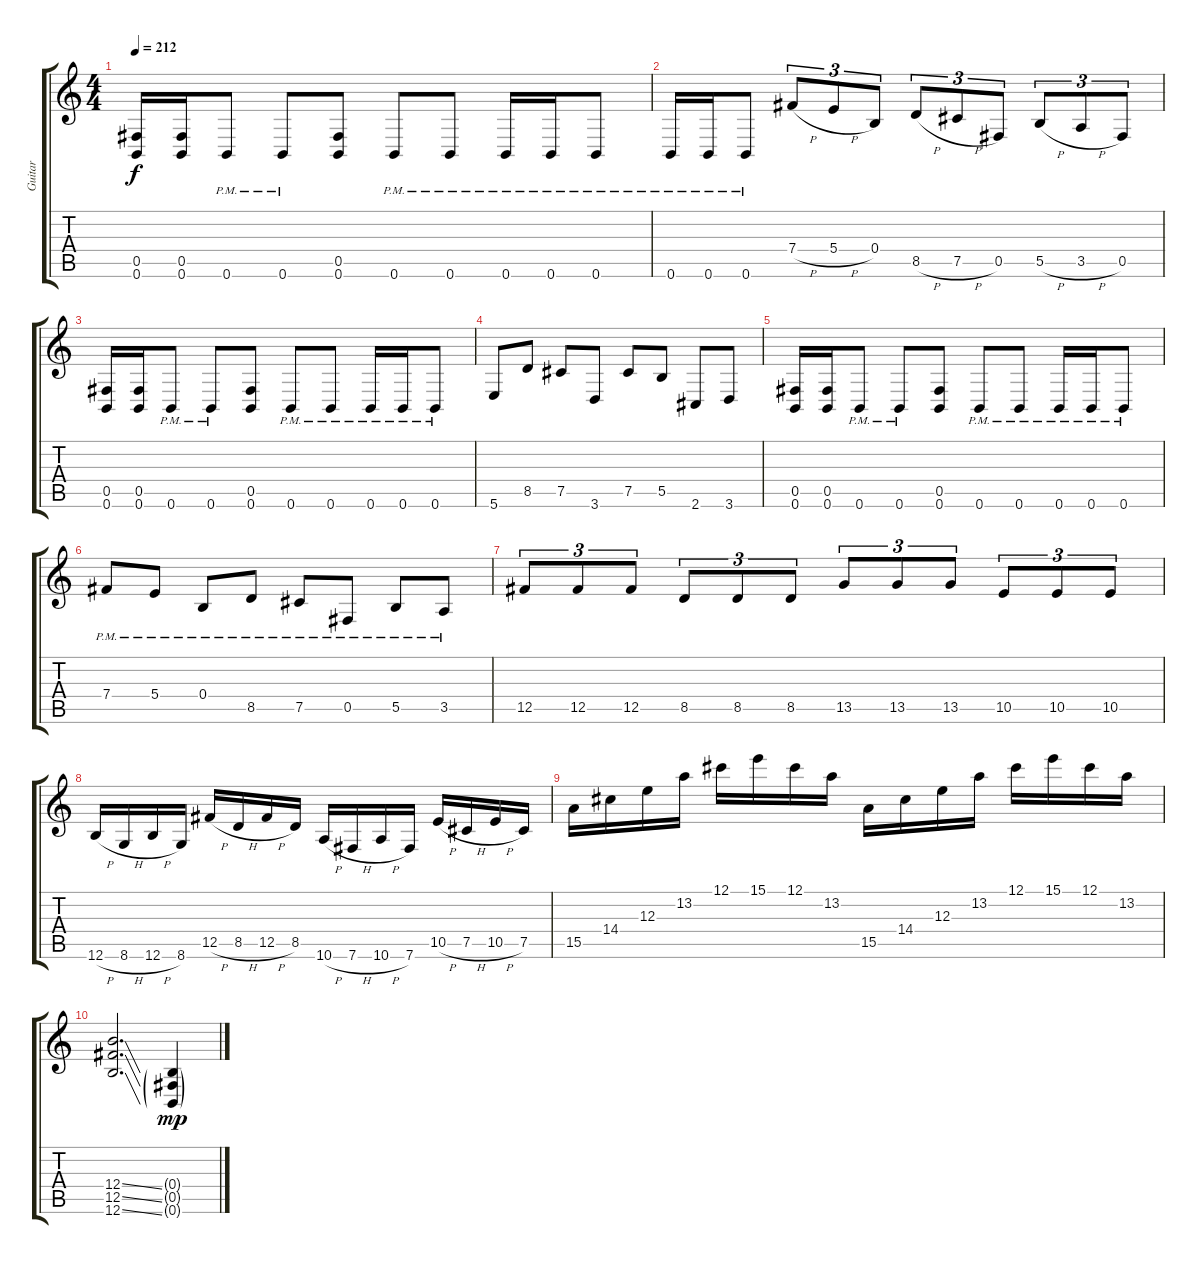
\track ("Guitar" "Guitar") {instrument distortionguitar}
\staff {score tabs}
\tuning (Db4 Ab3 E3 B2 Gb2 B1) {hide}
\ts (4 4)
\tempo 212
\clef g2
\ks c
(0.5 0.6).16{dy f} (0.5 0.6).16 0.6{pm}.8 0.6{pm}.8 (0.5 0.6).8 0.6{pm}.8 0.6{pm}.8 0.6{pm}.16 0.6{pm}.16 0.6{pm}.8 |
0.6{pm}.16 0.6{pm}.16 0.6{pm}.8 7.4{h}.8{tu (3 2)} 5.4{h}.8{tu (3 2)} 0.4.8{tu (3 2)} 8.5{h}.8{tu (3 2)} 7.5{h}.8{tu (3 2)} 0.5.8{tu (3 2)} 5.5{h}.8{tu (3 2)} 3.5{h}.8{tu (3 2)} 0.5.8{tu (3 2)} |
(0.5 0.6).16 (0.5 0.6).16 0.6{pm}.8 0.6{pm}.8 (0.5 0.6).8 0.6{pm}.8 0.6{pm}.8 0.6{pm}.16 0.6{pm}.16 0.6{pm}.8 |
5.6.8 8.5.8 7.5.8 3.6.8 7.5.8 5.5.8 2.6.8 3.6.8 |
(0.5 0.6).16 (0.5 0.6).16 0.6{pm}.8 0.6{pm}.8 (0.5 0.6).8 0.6{pm}.8 0.6{pm}.8 0.6{pm}.16 0.6{pm}.16 0.6{pm}.8 |
7.4{pm}.8 5.4{pm}.8 0.4{pm}.8 8.5{pm}.8 7.5{pm}.8 0.5{pm}.8 5.5{pm}.8 3.5{pm}.8 |
12.5.8{tu (3 2)} 12.5.8{tu (3 2)} 12.5.8{tu (3 2)} 8.5.8{tu (3 2)} 8.5.8{tu (3 2)} 8.5.8{tu (3 2)} 13.5.8{tu (3 2)} 13.5.8{tu (3 2)} 13.5.8{tu (3 2)} 10.5.8{tu (3 2)} 10.5.8{tu (3 2)} 10.5.8{tu (3 2)} |
12.6{h}.16 8.6{h}.16 12.6{h}.16 8.6.16 12.5{h}.16 8.5{h}.16 12.5{h}.16 8.5.16 10.6{h}.16 7.6{h}.16 10.6{h}.16 7.6.16 10.5{h}.16 7.5{h}.16 10.5{h}.16 7.5.16 |
15.5.16 14.4.16 12.3.16 13.2.16 12.1.16 15.1.16 12.1.16 13.2.16 15.5.16 14.4.16 12.3.16 13.2.16 12.1.16 15.1.16 12.1.16 13.2.16 |
(12.4{ss} 12.5{ss} 12.6{ss}).2{d} (0.4{g} 0.5{g} 0.6{g}).4{dy mp volume 0}
